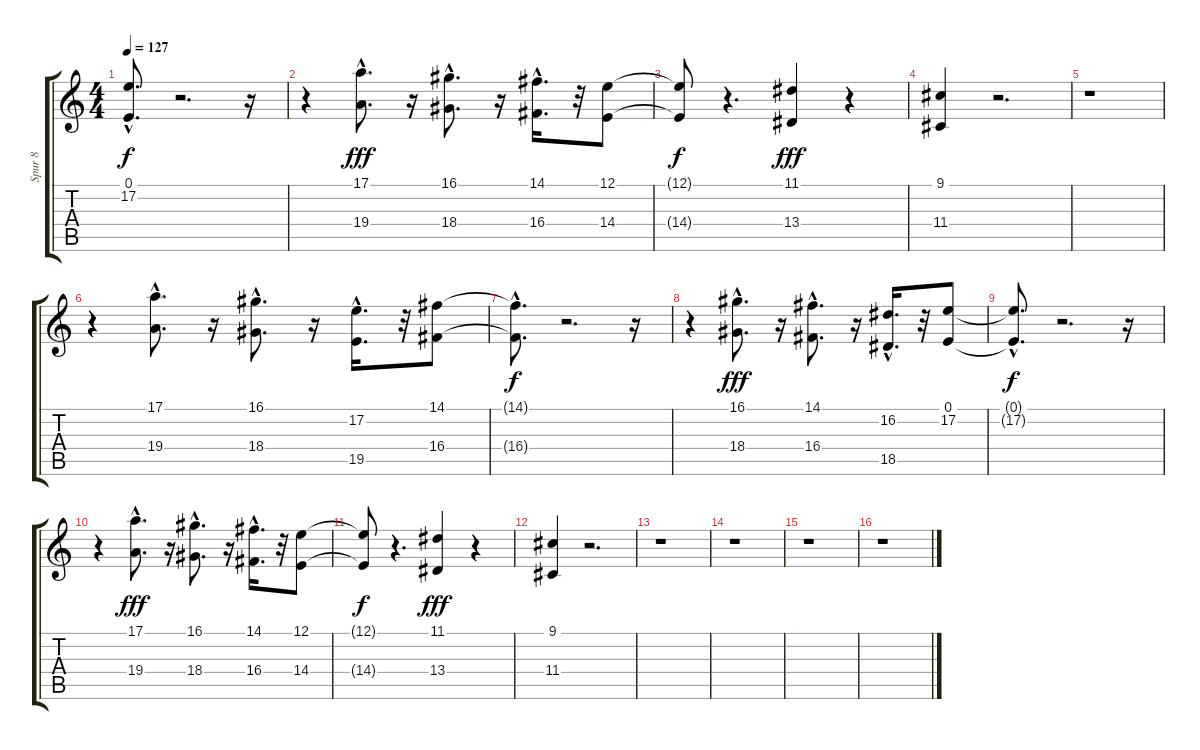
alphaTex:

\track ("Spur 8" "Spur 8") {instrument fx5brightness}
\staff {score tabs}
\tuning (E4 B3 G3 D3 A2 E2) {hide}
\ts (4 4)
\tempo 127
\clef g2
\ks c
(0.1{hac t} 17.2{hac t}).8{d dy f} r.2{d} r.16 |
r.4 (17.1{hac} 19.4{hac}).8{d dy fff} r.16 (16.1{hac} 18.4{hac}).8{d} r.16 (14.1{hac} 16.4{hac}).16{d} r.32 (12.1 14.4).8 |
(12.1{t} 14.4{t}).8{dy f} r.4{d} (11.1 13.4).4{dy fff} r.4 |
(9.1 11.4).4 r.2{d} |
r.1 |
r.4 (17.1{hac} 19.4{hac}).8{d} r.16 (16.1{hac} 18.4{hac}).8{d} r.16 (17.2{hac} 19.5{hac}).16{d} r.32 (14.1 16.4).8 |
(14.1{hac t} 16.4{hac t}).8{d dy f} r.2{d} r.16 |
r.4 (16.1{hac} 18.4{hac}).8{d dy fff} r.16 (14.1{hac} 16.4{hac}).8{d} r.16 (16.2{hac} 18.5{hac}).16{d} r.32 (0.1 17.2).8 |
(0.1{hac t} 17.2{hac t}).8{d dy f} r.2{d} r.16 |
r.4 (17.1{hac} 19.4{hac}).8{d dy fff} r.16 (16.1{hac} 18.4{hac}).8{d} r.16 (14.1{hac} 16.4{hac}).16{d} r.32 (12.1 14.4).8 |
(12.1{t} 14.4{t}).8{dy f} r.4{d} (11.1 13.4).4{dy fff} r.4 |
(9.1 11.4).4 r.2{d} |
r.1 |
r.1 |
r.1 |
r.1
